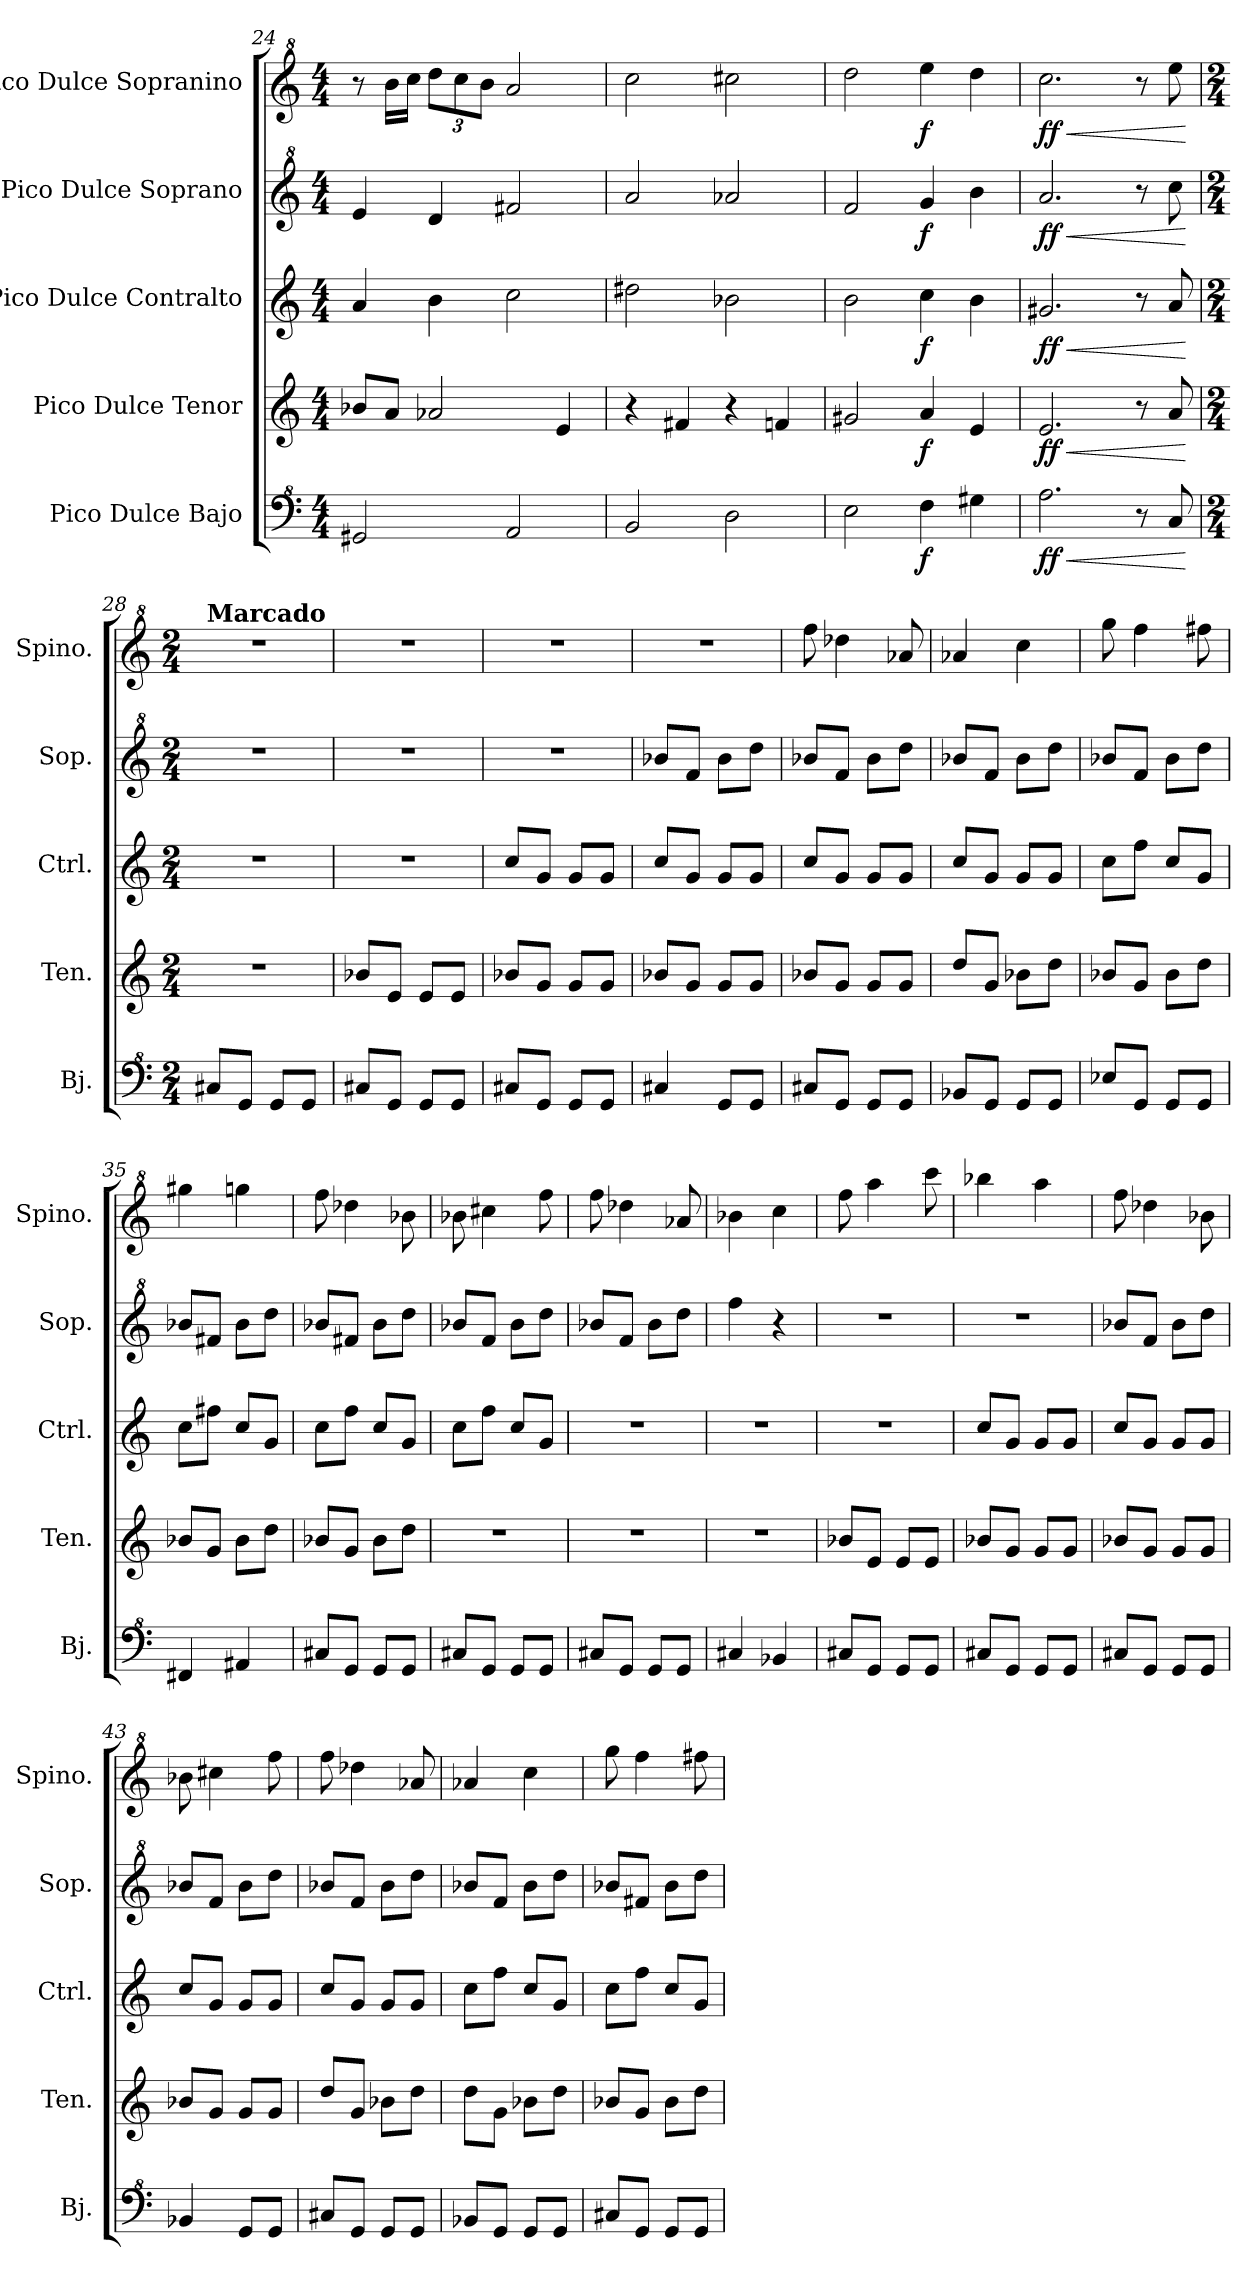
**kern	**dynam	**kern	**dynam	**kern	**dynam	**kern	**dynam	**kern	**dynam
*part5	*part5	*part4	*part4	*part3	*part3	*part2	*part2	*part1	*part1
*staff5	*staff5	*staff4	*staff4	*staff3	*staff3	*staff2	*staff2	*staff1	*staff1
*I"Pico Dulce Bajo	*	*I"Pico Dulce Tenor	*	*I"Pico Dulce Contralto	*	*I"Pico Dulce Soprano	*	*I"Pico Dulce Sopranino	*
*I'Bj.	*	*I'Ten.	*	*I'Ctrl.	*	*I'Sop.	*	*I'Spino.	*
*clefF^4	*	*clefG2	*	*clefG2	*	*clefG^2	*	*clefG^2	*
*k[]	*	*k[]	*	*k[]	*	*k[]	*	*k[]	*
*M4/4	*	*M4/4	*	*M4/4	*	*M4/4	*	*M4/4	*
=24	=24	=24	=24	=24	=24	=24	=24	=24	=24
2G#X/	.	8b-X/L	.	4a/	.	4ee/	.	8r	.
.	.	8a/J	.	.	.	.	.	16bb\LL	.
.	.	.	.	.	.	.	.	16ccc\JJ	.
*	*	*	*	*	*	*	*	*Xbrackettup	*
.	.	2a-X/	.	4b\	.	4dd/	.	12ddd\L	.
.	.	.	.	.	.	.	.	12ccc\	.
.	.	.	.	.	.	.	.	12bb\J	.
2A/	.	.	.	2cc\	.	2ff#X/	.	2aa/	.
.	.	4e/	.	.	.	.	.	.	.
=25	=25	=25	=25	=25	=25	=25	=25	=25	=25
2B/	.	4r	.	2dd#X\	.	2aa/	.	2ccc\	.
.	.	4f#X/	.	.	.	.	.	.	.
2d\	.	4r	.	2b-X\	.	2aa-X/	.	2ccc#X\	.
.	.	4fn/	.	.	.	.	.	.	.
=26	=26	=26	=26	=26	=26	=26	=26	=26	=26
2e\	.	2g#X/	.	2b\	.	2ff/	.	2ddd\	.
!	!LO:DY:b	!	!LO:DY:b	!	!LO:DY:b	!	!LO:DY:b	!	!LO:DY:b
4f\	f	4a/	f	4cc\	f	4gg/	f	4eee\	f
4g#X\	.	4e/	.	4b\	.	4bb\	.	4ddd\	.
=27	=27	=27	=27	=27	=27	=27	=27	=27	=27
!	!LO:HP:b	!	!LO:HP:b	!	!LO:HP:b	!	!LO:HP:b	!	!LO:HP:b
!	!LO:DY:n=1:b	!	!LO:DY:n=1:b	!	!LO:DY:n=1:b	!	!LO:DY:n=1:b	!	!LO:DY:n=1:b
2.a\	< ff	2.e/	< ff	2.g#X/	< ff	2.aa/	< ff	2.ccc\	< ff
8r	.	8r	.	8r	.	8r	.	8r	.
8c/	.	8a/	.	8a/	.	8ccc\	.	8eee\	.
.	[	.	[	.	[	.	[	.	[
!!LO:PB:g=z
=28	=28	=28	=28	=28	=28	=28	=28	=28	=28
*M2/4	*	*M2/4	*	*M2/4	*	*M2/4	*	*M2/4	*
!	!	!	!	!	!	!	!	!LO:TX:a:B:t=Marcado	!
8c#X/L	.	2r	.	2r	.	2r	.	2r	.
8G/J	.	.	.	.	.	.	.	.	.
8G/L	.	.	.	.	.	.	.	.	.
8G/J	.	.	.	.	.	.	.	.	.
=29	=29	=29	=29	=29	=29	=29	=29	=29	=29
8c#X/L	.	8b-X/L	.	2r	.	2r	.	2r	.
8G/J	.	8e/J	.	.	.	.	.	.	.
8G/L	.	8e/L	.	.	.	.	.	.	.
8G/J	.	8e/J	.	.	.	.	.	.	.
=30	=30	=30	=30	=30	=30	=30	=30	=30	=30
8c#X/L	.	8b-X/L	.	8cc/L	.	2r	.	2r	.
8G/J	.	8g/J	.	8g/J	.	.	.	.	.
8G/L	.	8g/L	.	8g/L	.	.	.	.	.
8G/J	.	8g/J	.	8g/J	.	.	.	.	.
=31	=31	=31	=31	=31	=31	=31	=31	=31	=31
4c#X/	.	8b-X/L	.	8cc/L	.	8bb-X/L	.	2r	.
.	.	8g/J	.	8g/J	.	8ff/J	.	.	.
8G/L	.	8g/L	.	8g/L	.	8bb-\L	.	.	.
8G/J	.	8g/J	.	8g/J	.	8ddd\J	.	.	.
=32	=32	=32	=32	=32	=32	=32	=32	=32	=32
8c#X/L	.	8b-X/L	.	8cc/L	.	8bb-X/L	.	8fff\	.
8G/J	.	8g/J	.	8g/J	.	8ff/J	.	4ddd-X\	.
8G/L	.	8g/L	.	8g/L	.	8bb-\L	.	.	.
8G/J	.	8g/J	.	8g/J	.	8ddd\J	.	8aa-X/	.
=33	=33	=33	=33	=33	=33	=33	=33	=33	=33
8B-X/L	.	8dd/L	.	8cc/L	.	8bb-X/L	.	4aa-X/	.
8G/J	.	8g/J	.	8g/J	.	8ff/J	.	.	.
8G/L	.	8b-X\L	.	8g/L	.	8bb-\L	.	4ccc\	.
8G/J	.	8dd\J	.	8g/J	.	8ddd\J	.	.	.
=34	=34	=34	=34	=34	=34	=34	=34	=34	=34
8e-X/L	.	8b-X/L	.	8cc\L	.	8bb-X/L	.	8ggg\	.
8G/J	.	8g/J	.	8ff\J	.	8ff/J	.	4fff\	.
8G/L	.	8b-\L	.	8cc/L	.	8bb-\L	.	.	.
8G/J	.	8dd\J	.	8g/J	.	8ddd\J	.	8fff#X\	.
=35	=35	=35	=35	=35	=35	=35	=35	=35	=35
4F#X/	.	8b-X/L	.	8cc\L	.	8bb-X/L	.	4ggg#X\	.
.	.	8g/J	.	8ff#X\J	.	8ff#X/J	.	.	.
4A#X/	.	8b-\L	.	8cc/L	.	8bb-\L	.	4gggn\	.
.	.	8dd\J	.	8g/J	.	8ddd\J	.	.	.
!!LO:LB:g=z
=36	=36	=36	=36	=36	=36	=36	=36	=36	=36
8c#X/L	.	8b-X/L	.	8cc\L	.	8bb-X/L	.	8fff\	.
8G/J	.	8g/J	.	8ff\J	.	8ff#X/J	.	4ddd-X\	.
8G/L	.	8b-\L	.	8cc/L	.	8bb-\L	.	.	.
8G/J	.	8dd\J	.	8g/J	.	8ddd\J	.	8bb-X\	.
=37	=37	=37	=37	=37	=37	=37	=37	=37	=37
8c#X/L	.	2r	.	8cc\L	.	8bb-X/L	.	8bb-X\	.
8G/J	.	.	.	8ff\J	.	8ff/J	.	4ccc#X\	.
8G/L	.	.	.	8cc/L	.	8bb-\L	.	.	.
8G/J	.	.	.	8g/J	.	8ddd\J	.	8fff\	.
=38	=38	=38	=38	=38	=38	=38	=38	=38	=38
8c#X/L	.	2r	.	2r	.	8bb-X/L	.	8fff\	.
8G/J	.	.	.	.	.	8ff/J	.	4ddd-X\	.
8G/L	.	.	.	.	.	8bb-\L	.	.	.
8G/J	.	.	.	.	.	8ddd\J	.	8aa-X/	.
=39	=39	=39	=39	=39	=39	=39	=39	=39	=39
4c#X/	.	2r	.	2r	.	4fff\	.	4bb-X\	.
4B-X/	.	.	.	.	.	4r	.	4ccc\	.
=40	=40	=40	=40	=40	=40	=40	=40	=40	=40
8c#X/L	.	8b-X/L	.	2r	.	2r	.	8fff\	.
8G/J	.	8e/J	.	.	.	.	.	4aaa\	.
8G/L	.	8e/L	.	.	.	.	.	.	.
8G/J	.	8e/J	.	.	.	.	.	8cccc\	.
=41	=41	=41	=41	=41	=41	=41	=41	=41	=41
8c#X/L	.	8b-X/L	.	8cc/L	.	2r	.	4bbb-X\	.
8G/J	.	8g/J	.	8g/J	.	.	.	.	.
8G/L	.	8g/L	.	8g/L	.	.	.	4aaa\	.
8G/J	.	8g/J	.	8g/J	.	.	.	.	.
=42	=42	=42	=42	=42	=42	=42	=42	=42	=42
8c#X/L	.	8b-X/L	.	8cc/L	.	8bb-X/L	.	8fff\	.
8G/J	.	8g/J	.	8g/J	.	8ff/J	.	4ddd-X\	.
8G/L	.	8g/L	.	8g/L	.	8bb-\L	.	.	.
8G/J	.	8g/J	.	8g/J	.	8ddd\J	.	8bb-X\	.
=43	=43	=43	=43	=43	=43	=43	=43	=43	=43
4B-X/	.	8b-X/L	.	8cc/L	.	8bb-X/L	.	8bb-X\	.
.	.	8g/J	.	8g/J	.	8ff/J	.	4ccc#X\	.
8G/L	.	8g/L	.	8g/L	.	8bb-\L	.	.	.
8G/J	.	8g/J	.	8g/J	.	8ddd\J	.	8fff\	.
!!LO:PB:g=z
=44	=44	=44	=44	=44	=44	=44	=44	=44	=44
8c#X/L	.	8dd/L	.	8cc/L	.	8bb-X/L	.	8fff\	.
8G/J	.	8g/J	.	8g/J	.	8ff/J	.	4ddd-X\	.
8G/L	.	8b-X\L	.	8g/L	.	8bb-\L	.	.	.
8G/J	.	8dd\J	.	8g/J	.	8ddd\J	.	8aa-X/	.
=45	=45	=45	=45	=45	=45	=45	=45	=45	=45
8B-X/L	.	8dd\L	.	8cc\L	.	8bb-X/L	.	4aa-X/	.
8G/J	.	8g\J	.	8ff\J	.	8ff/J	.	.	.
8G/L	.	8b-X\L	.	8cc/L	.	8bb-\L	.	4ccc\	.
8G/J	.	8dd\J	.	8g/J	.	8ddd\J	.	.	.
=46	=46	=46	=46	=46	=46	=46	=46	=46	=46
8c#X/L	.	8b-X/L	.	8cc\L	.	8bb-X/L	.	8ggg\	.
8G/J	.	8g/J	.	8ff\J	.	8ff#X/J	.	4fff\	.
8G/L	.	8b-\L	.	8cc/L	.	8bb-\L	.	.	.
8G/J	.	8dd\J	.	8g/J	.	8ddd\J	.	8fff#X\	.
=	=	=	=	=	=	=	=	=	=
*-	*-	*-	*-	*-	*-	*-	*-	*-	*-
